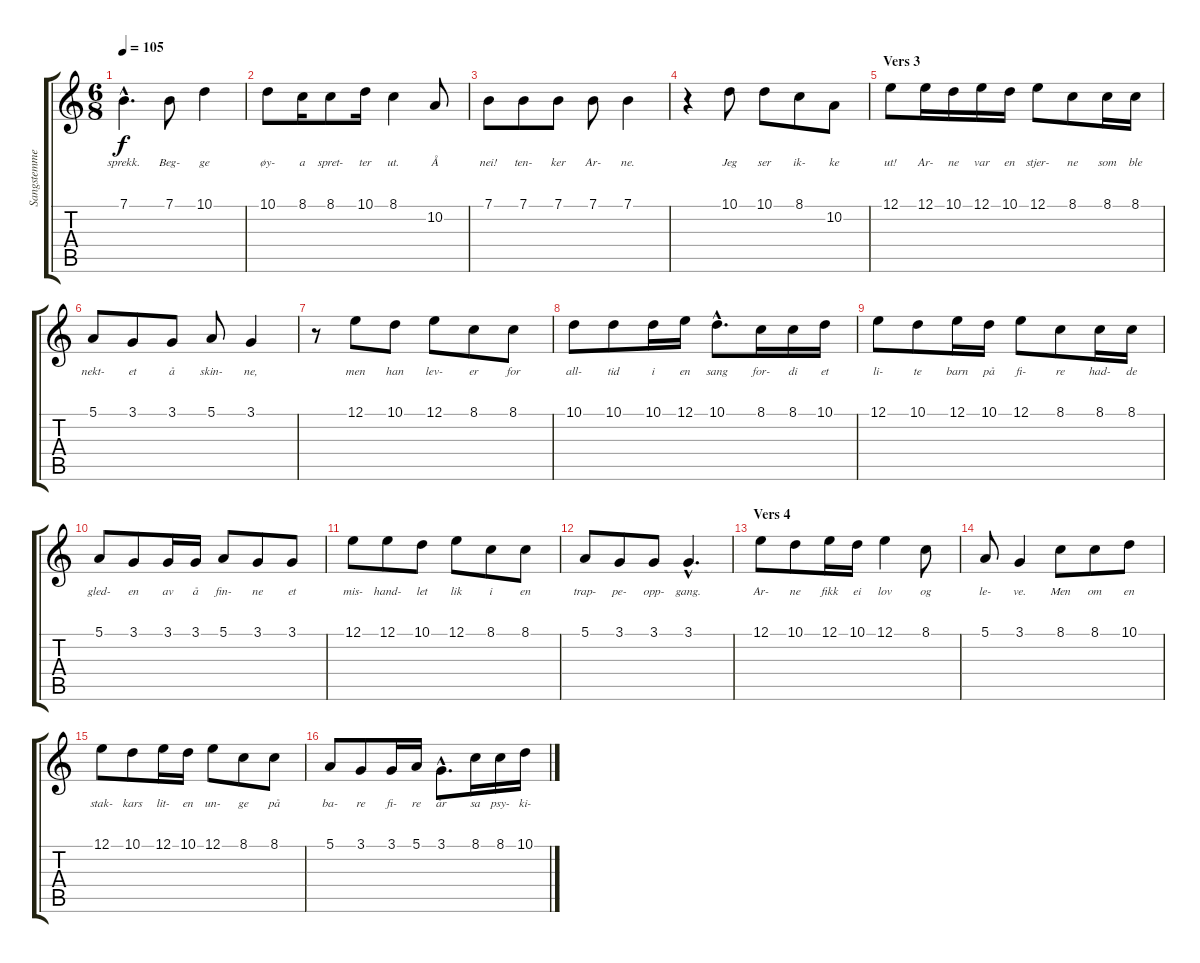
\track ("Sangstemme" "Sangstemme") {instrument lead2sawtooth}
\staff {score tabs}
\tuning (E4 B3 G3 D3 A2 E2) {hide}
\ts (6 8)
\tempo 105
\clef g2
\ks c
7.1{hac}.4{d lyrics (0 "sprekk.") lyrics (1 "") lyrics (2 "") lyrics (3 "") lyrics (4 "") dy f} 7.1.8{lyrics (0 "Beg-") lyrics (1 "") lyrics (2 "") lyrics (3 "") lyrics (4 "")} 10.1.4{lyrics (0 "ge") lyrics (1 "") lyrics (2 "") lyrics (3 "") lyrics (4 "")} |
10.1.8{lyrics (0 "øy-") lyrics (1 "") lyrics (2 "") lyrics (3 "") lyrics (4 "")} 8.1.16{lyrics (0 "a") lyrics (1 "") lyrics (2 "") lyrics (3 "") lyrics (4 "")} 8.1.8{lyrics (0 "spret-") lyrics (1 "") lyrics (2 "") lyrics (3 "") lyrics (4 "")} 10.1.16{lyrics (0 "ter") lyrics (1 "") lyrics (2 "") lyrics (3 "") lyrics (4 "")} 8.1.4{lyrics (0 "ut.") lyrics (1 "") lyrics (2 "") lyrics (3 "") lyrics (4 "")} 10.2.8{lyrics (0 "Å") lyrics (1 "") lyrics (2 "") lyrics (3 "") lyrics (4 "")} |
7.1.8{lyrics (0 "nei!") lyrics (1 "") lyrics (2 "") lyrics (3 "") lyrics (4 "")} 7.1.8{lyrics (0 "ten-") lyrics (1 "") lyrics (2 "") lyrics (3 "") lyrics (4 "")} 7.1.8{lyrics (0 "ker") lyrics (1 "") lyrics (2 "") lyrics (3 "") lyrics (4 "")} 7.1.8{lyrics (0 "Ar-") lyrics (1 "") lyrics (2 "") lyrics (3 "") lyrics (4 "")} 7.1.4{lyrics (0 "ne.") lyrics (1 "") lyrics (2 "") lyrics (3 "") lyrics (4 "")} |
r.4 10.1.8{lyrics (0 "Jeg") lyrics (1 "") lyrics (2 "") lyrics (3 "") lyrics (4 "")} 10.1.8{lyrics (0 "ser") lyrics (1 "") lyrics (2 "") lyrics (3 "") lyrics (4 "")} 8.1.8{lyrics (0 "ik-") lyrics (1 "") lyrics (2 "") lyrics (3 "") lyrics (4 "")} 10.2.8{lyrics (0 "ke") lyrics (1 "") lyrics (2 "") lyrics (3 "") lyrics (4 "")} |
\section ("" "Vers 3")
12.1.8{lyrics (0 "ut!") lyrics (1 "") lyrics (2 "") lyrics (3 "") lyrics (4 "")} 12.1.16{lyrics (0 "Ar-") lyrics (1 "") lyrics (2 "") lyrics (3 "") lyrics (4 "")} 10.1.16{lyrics (0 "ne") lyrics (1 "") lyrics (2 "") lyrics (3 "") lyrics (4 "")} 12.1.16{lyrics (0 "var") lyrics (1 "") lyrics (2 "") lyrics (3 "") lyrics (4 "")} 10.1.16{lyrics (0 "en") lyrics (1 "") lyrics (2 "") lyrics (3 "") lyrics (4 "")} 12.1.8{lyrics (0 "stjer-") lyrics (1 "") lyrics (2 "") lyrics (3 "") lyrics (4 "")} 8.1.8{lyrics (0 "ne") lyrics (1 "") lyrics (2 "") lyrics (3 "") lyrics (4 "")} 8.1.16{lyrics (0 "som") lyrics (1 "") lyrics (2 "") lyrics (3 "") lyrics (4 "")} 8.1.16{lyrics (0 "ble") lyrics (1 "") lyrics (2 "") lyrics (3 "") lyrics (4 "")} |
5.1.8{lyrics (0 "nekt-") lyrics (1 "") lyrics (2 "") lyrics (3 "") lyrics (4 "")} 3.1.8{lyrics (0 "et") lyrics (1 "") lyrics (2 "") lyrics (3 "") lyrics (4 "")} 3.1.8{lyrics (0 "å") lyrics (1 "") lyrics (2 "") lyrics (3 "") lyrics (4 "")} 5.1.8{lyrics (0 "skin-") lyrics (1 "") lyrics (2 "") lyrics (3 "") lyrics (4 "")} 3.1.4{lyrics (0 "ne,") lyrics (1 "") lyrics (2 "") lyrics (3 "") lyrics (4 "")} |
r.8 12.1.8{lyrics (0 "men") lyrics (1 "") lyrics (2 "") lyrics (3 "") lyrics (4 "")} 10.1.8{lyrics (0 "han") lyrics (1 "") lyrics (2 "") lyrics (3 "") lyrics (4 "")} 12.1.8{lyrics (0 "lev-") lyrics (1 "") lyrics (2 "") lyrics (3 "") lyrics (4 "")} 8.1.8{lyrics (0 "er") lyrics (1 "") lyrics (2 "") lyrics (3 "") lyrics (4 "")} 8.1.8{lyrics (0 "for") lyrics (1 "") lyrics (2 "") lyrics (3 "") lyrics (4 "")} |
10.1.8{lyrics (0 "all-") lyrics (1 "") lyrics (2 "") lyrics (3 "") lyrics (4 "")} 10.1.8{lyrics (0 "tid") lyrics (1 "") lyrics (2 "") lyrics (3 "") lyrics (4 "")} 10.1.16{lyrics (0 "i") lyrics (1 "") lyrics (2 "") lyrics (3 "") lyrics (4 "")} 12.1.16{lyrics (0 "en") lyrics (1 "") lyrics (2 "") lyrics (3 "") lyrics (4 "")} 10.1{hac}.8{d lyrics (0 "sang") lyrics (1 "") lyrics (2 "") lyrics (3 "") lyrics (4 "")} 8.1.16{lyrics (0 "for-") lyrics (1 "") lyrics (2 "") lyrics (3 "") lyrics (4 "")} 8.1.16{lyrics (0 "di") lyrics (1 "") lyrics (2 "") lyrics (3 "") lyrics (4 "")} 10.1.16{lyrics (0 "et") lyrics (1 "") lyrics (2 "") lyrics (3 "") lyrics (4 "")} |
12.1.8{lyrics (0 "li-") lyrics (1 "") lyrics (2 "") lyrics (3 "") lyrics (4 "")} 10.1.8{lyrics (0 "te") lyrics (1 "") lyrics (2 "") lyrics (3 "") lyrics (4 "")} 12.1.16{lyrics (0 "barn") lyrics (1 "") lyrics (2 "") lyrics (3 "") lyrics (4 "")} 10.1.16{lyrics (0 "på") lyrics (1 "") lyrics (2 "") lyrics (3 "") lyrics (4 "")} 12.1.8{lyrics (0 "fi-") lyrics (1 "") lyrics (2 "") lyrics (3 "") lyrics (4 "")} 8.1.8{lyrics (0 "re") lyrics (1 "") lyrics (2 "") lyrics (3 "") lyrics (4 "")} 8.1.16{lyrics (0 "had-") lyrics (1 "") lyrics (2 "") lyrics (3 "") lyrics (4 "")} 8.1.16{lyrics (0 "de") lyrics (1 "") lyrics (2 "") lyrics (3 "") lyrics (4 "")} |
5.1.8{lyrics (0 "gled-") lyrics (1 "") lyrics (2 "") lyrics (3 "") lyrics (4 "")} 3.1.8{lyrics (0 "en") lyrics (1 "") lyrics (2 "") lyrics (3 "") lyrics (4 "")} 3.1.16{lyrics (0 "av") lyrics (1 "") lyrics (2 "") lyrics (3 "") lyrics (4 "")} 3.1.16{lyrics (0 "å") lyrics (1 "") lyrics (2 "") lyrics (3 "") lyrics (4 "")} 5.1.8{lyrics (0 "fin-") lyrics (1 "") lyrics (2 "") lyrics (3 "") lyrics (4 "")} 3.1.8{lyrics (0 "ne") lyrics (1 "") lyrics (2 "") lyrics (3 "") lyrics (4 "")} 3.1.8{lyrics (0 "et") lyrics (1 "") lyrics (2 "") lyrics (3 "") lyrics (4 "")} |
12.1.8{lyrics (0 "mis-") lyrics (1 "") lyrics (2 "") lyrics (3 "") lyrics (4 "")} 12.1.8{lyrics (0 "hand-") lyrics (1 "") lyrics (2 "") lyrics (3 "") lyrics (4 "")} 10.1.8{lyrics (0 "let") lyrics (1 "") lyrics (2 "") lyrics (3 "") lyrics (4 "")} 12.1.8{lyrics (0 "lik") lyrics (1 "") lyrics (2 "") lyrics (3 "") lyrics (4 "")} 8.1.8{lyrics (0 "i") lyrics (1 "") lyrics (2 "") lyrics (3 "") lyrics (4 "")} 8.1.8{lyrics (0 "en") lyrics (1 "") lyrics (2 "") lyrics (3 "") lyrics (4 "")} |
5.1.8{lyrics (0 "trap-") lyrics (1 "") lyrics (2 "") lyrics (3 "") lyrics (4 "")} 3.1.8{lyrics (0 "pe-") lyrics (1 "") lyrics (2 "") lyrics (3 "") lyrics (4 "")} 3.1.8{lyrics (0 "opp-") lyrics (1 "") lyrics (2 "") lyrics (3 "") lyrics (4 "")} 3.1{hac}.4{d lyrics (0 "gang.") lyrics (1 "") lyrics (2 "") lyrics (3 "") lyrics (4 "")} |
\section ("" "Vers 4")
12.1.8{lyrics (0 "Ar-") lyrics (1 "") lyrics (2 "") lyrics (3 "") lyrics (4 "")} 10.1.8{lyrics (0 "ne") lyrics (1 "") lyrics (2 "") lyrics (3 "") lyrics (4 "")} 12.1.16{lyrics (0 "fikk") lyrics (1 "") lyrics (2 "") lyrics (3 "") lyrics (4 "")} 10.1.16{lyrics (0 "ei") lyrics (1 "") lyrics (2 "") lyrics (3 "") lyrics (4 "")} 12.1.4{lyrics (0 "lov") lyrics (1 "") lyrics (2 "") lyrics (3 "") lyrics (4 "")} 8.1.8{lyrics (0 "og") lyrics (1 "") lyrics (2 "") lyrics (3 "") lyrics (4 "")} |
5.1.8{lyrics (0 "le-") lyrics (1 "") lyrics (2 "") lyrics (3 "") lyrics (4 "")} 3.1.4{lyrics (0 "ve.") lyrics (1 "") lyrics (2 "") lyrics (3 "") lyrics (4 "")} 8.1.8{lyrics (0 "Men") lyrics (1 "") lyrics (2 "") lyrics (3 "") lyrics (4 "")} 8.1.8{lyrics (0 "om") lyrics (1 "") lyrics (2 "") lyrics (3 "") lyrics (4 "")} 10.1.8{lyrics (0 "en") lyrics (1 "") lyrics (2 "") lyrics (3 "") lyrics (4 "")} |
12.1.8{lyrics (0 "stak-") lyrics (1 "") lyrics (2 "") lyrics (3 "") lyrics (4 "")} 10.1.8{lyrics (0 "kars") lyrics (1 "") lyrics (2 "") lyrics (3 "") lyrics (4 "")} 12.1.16{lyrics (0 "lit-") lyrics (1 "") lyrics (2 "") lyrics (3 "") lyrics (4 "")} 10.1.16{lyrics (0 "en") lyrics (1 "") lyrics (2 "") lyrics (3 "") lyrics (4 "")} 12.1.8{lyrics (0 "un-") lyrics (1 "") lyrics (2 "") lyrics (3 "") lyrics (4 "")} 8.1.8{lyrics (0 "ge") lyrics (1 "") lyrics (2 "") lyrics (3 "") lyrics (4 "")} 8.1.8{lyrics (0 "på") lyrics (1 "") lyrics (2 "") lyrics (3 "") lyrics (4 "")} |
5.1.8{lyrics (0 "ba-") lyrics (1 "") lyrics (2 "") lyrics (3 "") lyrics (4 "")} 3.1.8{lyrics (0 "re") lyrics (1 "") lyrics (2 "") lyrics (3 "") lyrics (4 "")} 3.1.16{lyrics (0 "fi-") lyrics (1 "") lyrics (2 "") lyrics (3 "") lyrics (4 "")} 5.1.16{lyrics (0 "re") lyrics (1 "") lyrics (2 "") lyrics (3 "") lyrics (4 "")} 3.1{hac}.8{d lyrics (0 "år") lyrics (1 "") lyrics (2 "") lyrics (3 "") lyrics (4 "")} 8.1.16{lyrics (0 "sa") lyrics (1 "") lyrics (2 "") lyrics (3 "") lyrics (4 "")} 8.1.16{lyrics (0 "psy-") lyrics (1 "") lyrics (2 "") lyrics (3 "") lyrics (4 "")} 10.1.16{lyrics (0 "ki-") lyrics (1 "") lyrics (2 "") lyrics (3 "") lyrics (4 "")}
